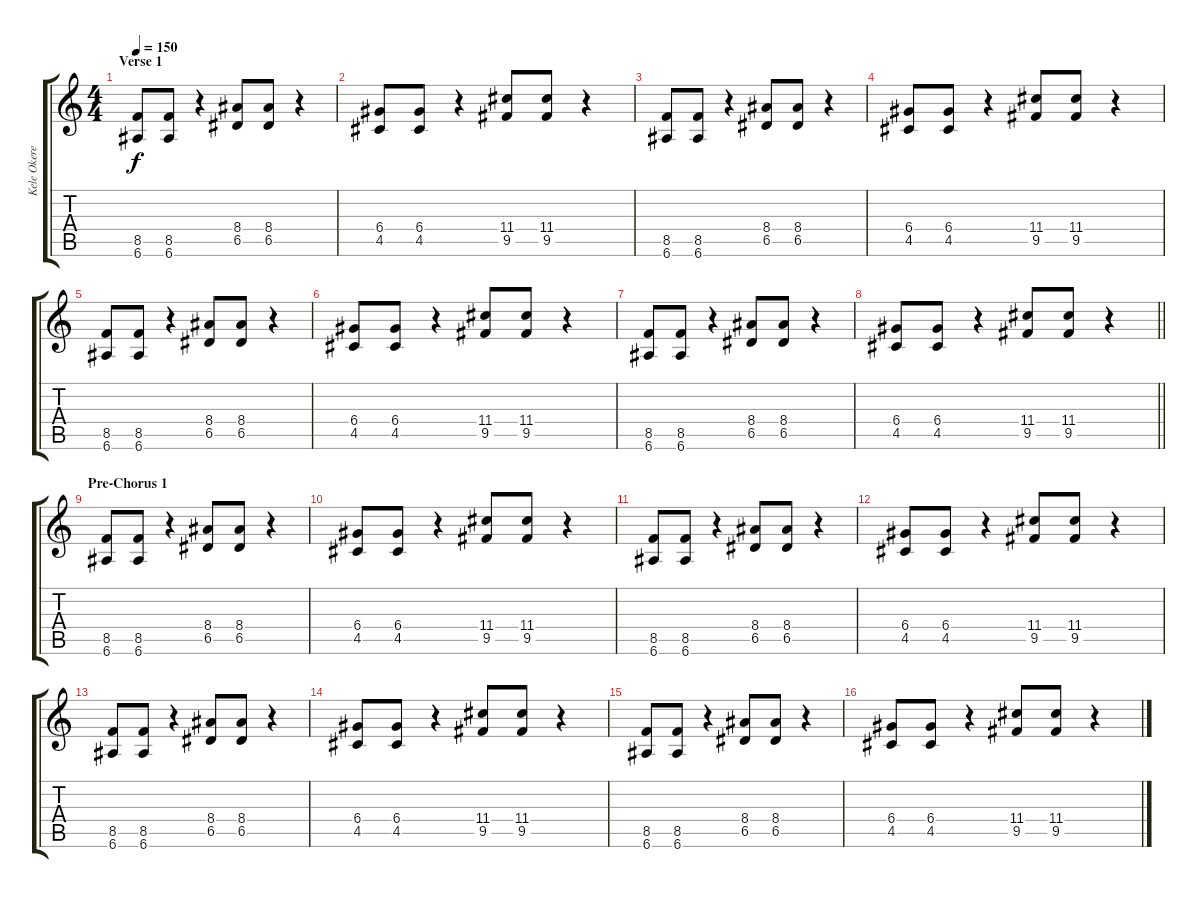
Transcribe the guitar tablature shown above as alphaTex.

\track ("Kele Okereke (Rythym Guitar)" "Kele Okere") {instrument overdrivenguitar}
\staff {score tabs}
\tuning (E4 B3 G3 D3 A2 E2) {hide}
\ts (4 4)
\section ("" "Verse 1")
\tempo 150
\clef g2
\ks c
(8.5 6.6).8{dy f} (8.5 6.6).8 r.4 (8.4 6.5).8 (8.4 6.5).8 r.4 |
(6.4 4.5).8 (6.4 4.5).8 r.4 (11.4 9.5).8 (11.4 9.5).8 r.4 |
(8.5 6.6).8 (8.5 6.6).8 r.4 (8.4 6.5).8 (8.4 6.5).8 r.4 |
(6.4 4.5).8 (6.4 4.5).8 r.4 (11.4 9.5).8 (11.4 9.5).8 r.4 |
(8.5 6.6).8 (8.5 6.6).8 r.4 (8.4 6.5).8 (8.4 6.5).8 r.4 |
(6.4 4.5).8 (6.4 4.5).8 r.4 (11.4 9.5).8 (11.4 9.5).8 r.4 |
(8.5 6.6).8 (8.5 6.6).8 r.4 (8.4 6.5).8 (8.4 6.5).8 r.4 |
\barLineRight lightlight
(6.4 4.5).8 (6.4 4.5).8 r.4 (11.4 9.5).8 (11.4 9.5).8 r.4 |
\section ("" "Pre-Chorus 1")
(8.5 6.6).8 (8.5 6.6).8 r.4 (8.4 6.5).8 (8.4 6.5).8 r.4 |
(6.4 4.5).8 (6.4 4.5).8 r.4 (11.4 9.5).8 (11.4 9.5).8 r.4 |
(8.5 6.6).8 (8.5 6.6).8 r.4 (8.4 6.5).8 (8.4 6.5).8 r.4 |
(6.4 4.5).8 (6.4 4.5).8 r.4 (11.4 9.5).8 (11.4 9.5).8 r.4 |
(8.5 6.6).8 (8.5 6.6).8 r.4 (8.4 6.5).8 (8.4 6.5).8 r.4 |
(6.4 4.5).8 (6.4 4.5).8 r.4 (11.4 9.5).8 (11.4 9.5).8 r.4 |
(8.5 6.6).8 (8.5 6.6).8 r.4 (8.4 6.5).8 (8.4 6.5).8 r.4 |
(6.4 4.5).8 (6.4 4.5).8 r.4 (11.4 9.5).8 (11.4 9.5).8 r.4
